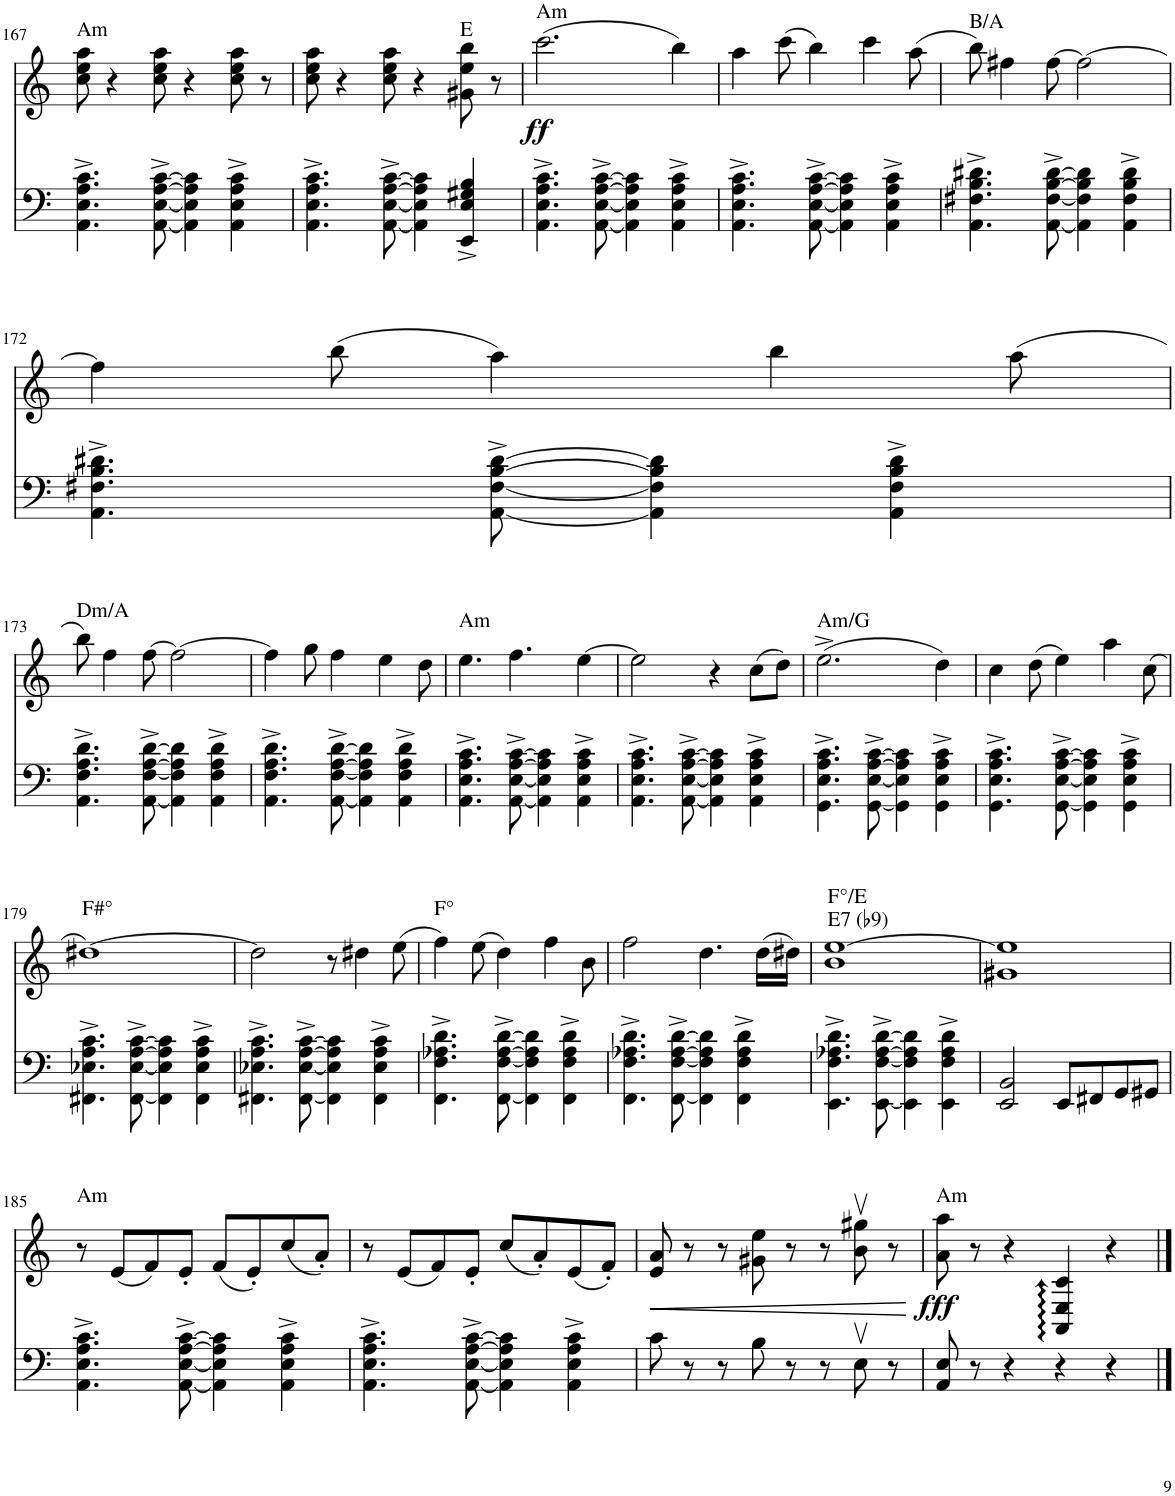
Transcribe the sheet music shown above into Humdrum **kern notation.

**kern	**kern	**dynam
*part1	*part1	*part1
*staff2	*staff1	*staff1/2
*I"Piano	*	*
*I'Pno.	*	*
!!LO:PB:g=z
*clefF4	*clefG2	*
*k[]	*k[]	*
*M4/4	*M4/4	*
=167	=167	=167
!	!LO:TX:a:t=Am	!
4.AA\^ 4.E\^ 4.A\^ 4.c\^	8cc\ 8ee\ 8aa\	.
.	4r	.
[8AA\^ [8E\^ [8A\^ [8c\^	8cc\ 8ee\ 8aa\	.
4AA\] 4E\] 4A\] 4c\]	4r	.
4AA\^ 4E\^ 4A\^ 4c\^	8cc\ 8ee\ 8aa\	.
.	8r	.
=168	=168	=168
4.AA\^ 4.E\^ 4.A\^ 4.c\^	8cc\ 8ee\ 8aa\	.
.	4r	.
[8AA\^ [8E\^ [8A\^ [8c\^	8cc\ 8ee\ 8aa\	.
4AA\] 4E\] 4A\] 4c\]	4r	.
!	!LO:TX:a:t=E	!
4EE/^ 4E/^ 4G#X/^ 4B/^	8g#X\ 8ee\ 8bb\	.
.	8r	.
=169	=169	=169
!	!LO:TX:a:t=Am	!
!	!	!LO:DY:b
4.AA\^ 4.E\^ 4.A\^ 4.c\^	(2.ccc\	ff
[8AA\^ [8E\^ [8A\^ [8c\^	.	.
4AA\] 4E\] 4A\] 4c\]	.	.
4AA\^ 4E\^ 4A\^ 4c\^	4bb\)	.
=170	=170	=170
4.AA\^ 4.E\^ 4.A\^ 4.c\^	4aa\	.
.	(8ccc\	.
[8AA\^ [8E\^ [8A\^ [8c\^	4bb\)	.
4AA\] 4E\] 4A\] 4c\]	.	.
.	4ccc\	.
4AA\^ 4E\^ 4A\^ 4c\^	.	.
.	(8aa\	.
=171	=171	=171
!	!LO:TX:a:t=B/A	!
4.AA\^ 4.F#X\^ 4.B\^ 4.d#X\^	8bb\)	.
.	4ff#X\	.
[8AA\^ [8F#\^ [8B\^ [8d#\^	[8ff#\	.
4AA\] 4F#\] 4B\] 4d#\]	2ff#\_	.
4AA\^ 4F#\^ 4B\^ 4d#\^	.	.
!!LO:LB:g=z
=172	=172	=172
4.AA\^ 4.F#X\^ 4.B\^ 4.d#X\^	4ff#\]	.
.	(8bb\	.
[8AA\^ [8F#\^ [8B\^ [8d#\^	4aa\)	.
4AA\] 4F#\] 4B\] 4d#\]	.	.
.	4bb\	.
4AA\^ 4F#\^ 4B\^ 4d#\^	.	.
.	(8aa\	.
!!LO:LB:g=z
=173	=173	=173
!	!LO:TX:a:t=Dm/A	!
4.AA\^ 4.F\^ 4.A\^ 4.d\^	8bb\)	.
.	4ff\	.
[8AA\^ [8F\^ [8A\^ [8d\^	[8ff\	.
4AA\] 4F\] 4A\] 4d\]	2ff\_	.
4AA\^ 4F\^ 4A\^ 4d\^	.	.
=174	=174	=174
4.AA\^ 4.F\^ 4.A\^ 4.d\^	4ff\]	.
.	8gg\	.
[8AA\^ [8F\^ [8A\^ [8d\^	4ff\	.
4AA\] 4F\] 4A\] 4d\]	.	.
.	4ee\	.
4AA\^ 4F\^ 4A\^ 4d\^	.	.
.	8dd\	.
=175	=175	=175
!	!LO:TX:a:t=Am	!
4.AA\^ 4.E\^ 4.A\^ 4.c\^	4.ee\	.
[8AA\^ [8E\^ [8A\^ [8c\^	4.ff\	.
4AA\] 4E\] 4A\] 4c\]	.	.
4AA\^ 4E\^ 4A\^ 4c\^	[4ee\	.
=176	=176	=176
4.AA\^ 4.E\^ 4.A\^ 4.c\^	2ee\]	.
[8AA\^ [8E\^ [8A\^ [8c\^	.	.
4AA\] 4E\] 4A\] 4c\]	4r	.
4AA\^ 4E\^ 4A\^ 4c\^	(8cc\L	.
.	8dd\J)	.
=177	=177	=177
!	!LO:TX:a:t=Am/G	!
4.GG\^ 4.E\^ 4.A\^ 4.c\^	(2.ee^\	.
[8GG\^ [8E\^ [8A\^ [8c\^	.	.
4GG\] 4E\] 4A\] 4c\]	.	.
4GG\^ 4E\^ 4A\^ 4c\^	4dd\)	.
=178	=178	=178
4.GG\^ 4.E\^ 4.A\^ 4.c\^	4cc\	.
.	(8dd\	.
[8GG\^ [8E\^ [8A\^ [8c\^	4ee\)	.
4GG\] 4E\] 4A\] 4c\]	.	.
.	4aa\	.
4GG\^ 4E\^ 4A\^ 4c\^	.	.
.	(8cc\	.
!!LO:LB:g=z
=179	=179	=179
!	!LO:TX:a:t=F#°	!
4.FF#X\^ 4.E-X\^ 4.A\^ 4.c\^	[1dd#X)	.
[8FF#\^ [8E-\^ [8A\^ [8c\^	.	.
4FF#\] 4E-\] 4A\] 4c\]	.	.
4FF#\^ 4E-\^ 4A\^ 4c\^	.	.
=180	=180	=180
4.FF#X\^ 4.E-X\^ 4.A\^ 4.c\^	2dd#\]	.
[8FF#\^ [8E-\^ [8A\^ [8c\^	.	.
4FF#\] 4E-\] 4A\] 4c\]	8r	.
.	4dd#X\	.
4FF#\^ 4E-\^ 4A\^ 4c\^	.	.
.	(8ee\	.
=181	=181	=181
!	!LO:TX:a:t=F°	!
4.FF\^ 4.F\^ 4.A-X\^ 4.d\^	4ff\)	.
.	(8ee\	.
[8FF\^ [8F\^ [8A-\^ [8d\^	4dd\)	.
4FF\] 4F\] 4A-\] 4d\]	.	.
.	4ff\	.
4FF\^ 4F\^ 4A-\^ 4d\^	.	.
.	8b\	.
=182	=182	=182
4.FF\^ 4.F\^ 4.A-X\^ 4.d\^	2ff\	.
[8FF\^ [8F\^ [8A-\^ [8d\^	.	.
4FF\] 4F\] 4A-\] 4d\]	4.dd\	.
4FF\^ 4F\^ 4A-\^ 4d\^	.	.
.	(16dd\LL	.
.	16dd#X\JJ)	.
=183	=183	=183
!	!LO:TX:a:t=F°/E	!
!	!LO:TX:a:t=E7 (♭9)	!
4.EE\^ 4.F\^ 4.A-X\^ 4.d\^	1b [1ee	.
[8EE\^ [8F\^ [8A-\^ [8d\^	.	.
4EE\] 4F\] 4A-\] 4d\]	.	.
4EE\^ 4F\^ 4A-\^ 4d\^	.	.
=184	=184	=184
2EE/ 2BB/	1g#X 1ee]	.
8EE/L	.	.
8FF#X/	.	.
8GG/	.	.
8GG#X/J	.	.
!!LO:LB:g=z
=185	=185	=185
!	!LO:TX:a:t=Am	!
4.AA\^ 4.E\^ 4.A\^ 4.c\^	8r	.
.	(8e/L	.
.	8f/)	.
[8AA\^ [8E\^ [8A\^ [8c\^	8e'/J	.
4AA\] 4E\] 4A\] 4c\]	(8f/L	.
.	8e'/)	.
4AA\^ 4E\^ 4A\^ 4c\^	(8cc/	.
.	8a'/J)	.
=186	=186	=186
4.AA\^ 4.E\^ 4.A\^ 4.c\^	8r	.
.	(8e/L	.
.	8f/)	.
[8AA\^ [8E\^ [8A\^ [8c\^	8e'/J	.
4AA\] 4E\] 4A\] 4c\]	(8cc/L	.
.	8a'/)	.
4AA\^ 4E\^ 4A\^ 4c\^	(8e/	.
.	8f'/J)	.
=187	=187	=187
!	!	!LO:HP:b
8c\	8e/ 8a/	<
8r	8r	.
8r	8r	.
8B\	8g#X\ 8ee\	.
8r	8r	.
8r	8r	.
8Ev\	8b\v 8gg#X\v	.
8r	8r	.
.	.	[
=188	=188	=188
!	!LO:TX:a:t=Am	!
!	!	!LO:DY:b
8AA/ 8E/	8a\ 8aa\	fff
8r	8r	.
4r	4r	.
4r	4AA/: 4E/: 4c/:	.
4r	4r	.
==	==	==
*-	*-	*-
